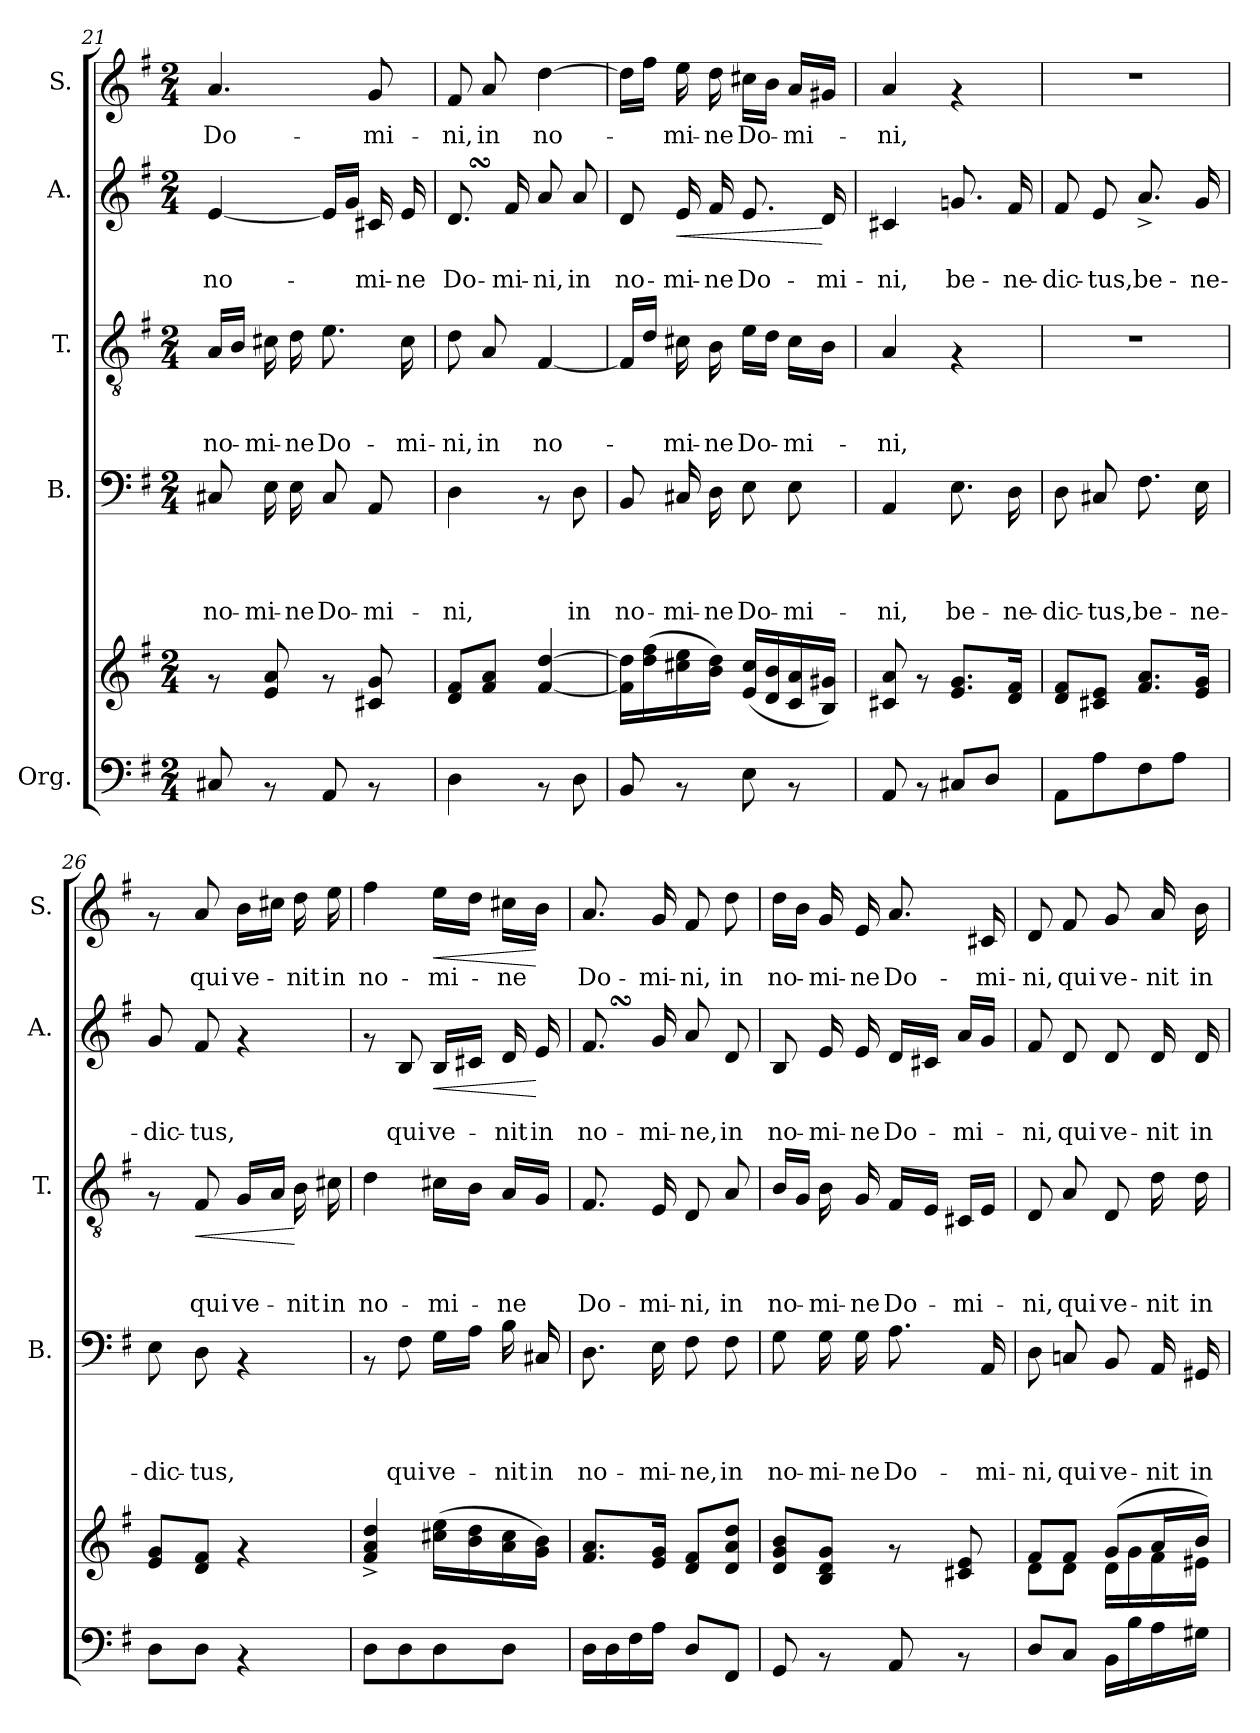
**kern	**kern	**kern	**text	**text	**text	**text	**kern	**text	**text	**text	**dynam	**kern	**text	**text	**dynam	**kern	**text	**dynam
*part5	*part5	*part4	*part4	*part4	*part4	*part4	*part3	*part3	*part3	*part3	*part3	*part2	*part2	*part2	*part2	*part1	*part1	*part1
*staff6	*staff5	*staff4	*staff4	*staff4	*staff4	*staff4	*staff3	*staff3	*staff3	*staff3	*staff3	*staff2	*staff2	*staff2	*staff2	*staff1	*staff1	*staff1
*I"Org.	*	*I"B.	*	*	*	*	*I"T.	*	*	*	*	*I"A.	*	*	*	*I"S.	*	*
*	*	*I'B.	*	*	*	*	*I'T.	*	*	*	*	*I'A.	*	*	*	*I'S.	*	*
*clefF4	*clefG2	*clefF4	*	*	*	*	*clefGv2	*	*	*	*	*clefG2	*	*	*	*clefG2	*	*
*k[f#]	*k[f#]	*k[f#]	*	*	*	*	*k[f#]	*	*	*	*	*k[f#]	*	*	*	*k[f#]	*	*
*G:	*G:	*G:	*	*	*	*	*G:	*	*	*	*	*G:	*	*	*	*G:	*	*
*M2/4	*M2/4	*M2/4	*	*	*	*	*M2/4	*	*	*	*	*M2/4	*	*	*	*M2/4	*	*
=21	=21	=21	=21	=21	=21	=21	=21	=21	=21	=21	=21	=21	=21	=21	=21	=21	=21	=21
!	!	!	!	!	!	!LO:LY:b	!	!	!	!LO:LY:b	!	!	!	!LO:LY:b	!	!	!LO:LY:b	!
8C#X/	8rf	8C#X/	.	.	.	no-	16A/LL	.	.	no-	.	[<4e/	.	no-	.	4.a/	Do-	.
.	.	.	.	.	.	.	16B/JJ	.	.	.	.	.	.	.	.	.	.	.
!	!	!	!	!	!	!LO:LY:b	!	!	!	!LO:LY:b	!	!	!	!	!	!	!	!
8rAA	8e/ 8a/	16E\	.	.	.	-mi-	16c#X\	.	.	-mi-	.	.	.	.	.	.	.	.
!	!	!	!	!	!	!LO:LY:b	!	!	!	!LO:LY:b	!	!	!	!	!	!	!	!
.	.	16E\	.	.	.	-ne	16d\	.	.	-ne	.	.	.	.	.	.	.	.
!	!	!	!	!	!	!LO:LY:b	!	!	!	!LO:LY:b	!	!	!	!	!	!	!	!
8AA/	8rf	8C#/	.	.	.	Do-	8.e\	.	.	Do-	.	16e/LL]	.	.	.	.	.	.
.	.	.	.	.	.	.	.	.	.	.	.	16g/JJ	.	.	.	.	.	.
!	!	!	!	!	!	!LO:LY:b	!	!	!	!	!	!	!	!LO:LY:b	!	!	!LO:LY:b	!
8rAA	8c#X/ 8g/	8AA/	.	.	.	-mi-	.	.	.	.	.	16c#X/	.	-mi-	.	8g/	-mi-	.
!	!	!	!	!	!	!	!	!	!	!LO:LY:b	!	!	!	!LO:LY:b	!	!	!	!
.	.	.	.	.	.	.	16c#\	.	.	-mi-	.	16e/	.	-ne	.	.	.	.
=22	=22	=22	=22	=22	=22	=22	=22	=22	=22	=22	=22	=22	=22	=22	=22	=22	=22	=22
!	!	!	!	!	!	!LO:LY:b	!	!	!	!LO:LY:b	!	!	!	!LO:LY:b	!	!	!LO:LY:b	!
4D\	8d/ 8f#/L	4D\	.	.	.	-ni,	8d\	.	.	-ni,	.	8.dSSS/	.	Do-	.	8f#/	-ni,	.
!	!	!	!	!	!	!	!	!	!	!LO:LY:b	!	!	!	!	!	!	!LO:LY:b	!
.	8f#/ 8a/J	.	.	.	.	.	8A/	.	.	in	.	.	.	.	.	8a/	in	.
!	!	!	!	!	!	!	!	!	!	!	!	!	!	!LO:LY:b	!	!	!	!
.	.	.	.	.	.	.	.	.	.	.	.	16f#/	.	-mi-	.	.	.	.
!	!	!	!	!	!	!	!	!	!	!LO:LY:b	!	!	!	!LO:LY:b	!	!	!LO:LY:b	!
8rAA	[<4f#/ [>4dd/	8rAA	.	.	.	.	[<4F#/	.	.	no-	.	8a/	.	-ni,	.	[>4dd\	no-	.
!	!	!	!	!	!	!LO:LY:b	!	!	!	!	!	!	!	!LO:LY:b	!	!	!	!
8D\	.	8D\	.	.	.	in	.	.	.	.	.	8a/	.	in	.	.	.	.
=23	=23	=23	=23	=23	=23	=23	=23	=23	=23	=23	=23	=23	=23	=23	=23	=23	=23	=23
!	!	!	!	!	!	!LO:LY:b	!	!	!	!	!	!	!	!LO:LY:b	!	!	!	!
8BB/	16f#\] 16dd\]LL	8BB/	.	.	.	no-	16F#/LL]	.	.	.	.	8d/	.	no-	.	16dd\LL]	.	.
.	(>16dd\ 16ff#\	.	.	.	.	.	16d/JJ	.	.	.	.	.	.	.	.	16ff#\JJ	.	.
!	!	!	!	!	!	!LO:LY:b	!	!	!	!LO:LY:b	!	!	!	!LO:LY:b	!LO:HP:b	!	!LO:LY:b	!
8rAA	16cc#X\ 16ee\	16C#X/	.	.	.	-mi-	16c#X\	.	.	-mi-	.	16e/	.	-mi-	<	16ee\	-mi-	.
!	!	!	!	!	!	!LO:LY:b	!	!	!	!LO:LY:b	!	!	!	!LO:LY:b	!	!	!LO:LY:b	!
.	16b\ 16dd\JJ)	16D\	.	.	.	-ne	16B\	.	.	-ne	.	16f#/	.	-ne	.	16dd\	-ne	.
!	!	!	!	!	!	!LO:LY:b	!	!	!	!LO:LY:b	!	!	!	!LO:LY:b	!	!	!LO:LY:b	!
8E\	(<16e/ 16cc#/LL	8E\	.	.	.	Do-	16e\LL	.	.	Do-	.	8.e/	.	Do-	.	16cc#X\LL	Do-	.
.	16d/ 16b/	.	.	.	.	.	16d\JJ	.	.	.	.	.	.	.	.	16b\JJ	.	.
!	!	!	!	!	!	!LO:LY:b	!	!	!	!LO:LY:b	!	!	!	!	!	!	!LO:LY:b	!
8rAA	16c/ 16a/	8E\	.	.	.	-mi-	16c#\LL	.	.	-mi-	.	.	.	.	.	16a/LL	-mi-	.
!	!	!	!	!	!	!	!	!	!	!	!	!	!	!LO:LY:b	!	!	!	!
.	16B/ 16g#X/JJ)	.	.	.	.	.	16B\JJ	.	.	.	.	16d/	.	-mi-	[	16g#X/JJ	.	.
=24	=24	=24	=24	=24	=24	=24	=24	=24	=24	=24	=24	=24	=24	=24	=24	=24	=24	=24
!	!	!	!	!	!	!LO:LY:b	!	!	!	!LO:LY:b	!	!	!	!LO:LY:b	!	!	!LO:LY:b	!
8AA/	8c#X/ 8a/	4AA/	.	.	.	-ni,	4A/	.	.	-ni,	.	4c#X/	.	-ni,	.	4a/	-ni,	.
8rAA	8rf	.	.	.	.	.	.	.	.	.	.	.	.	.	.	.	.	.
!	!	!	!	!	!	!LO:LY:b	!	!	!	!	!	!	!	!LO:LY:b	!	!	!	!
8C#X/L	8.e/ 8.g/L	8.E\	.	.	.	be-	4rF	.	.	.	.	8.gn/	.	be-	.	4rf	.	.
8D/J	.	.	.	.	.	.	.	.	.	.	.	.	.	.	.	.	.	.
!	!	!	!	!	!	!LO:LY:b	!	!	!	!	!	!	!	!LO:LY:b	!	!	!	!
.	16d/ 16f#/Jk	16D\	.	.	.	-ne-	.	.	.	.	.	16f#/	.	-ne-	.	.	.	.
=25	=25	=25	=25	=25	=25	=25	=25	=25	=25	=25	=25	=25	=25	=25	=25	=25	=25	=25
!	!	!	!	!	!	!LO:LY:b	!	!	!	!	!	!	!	!LO:LY:b	!	!	!	!
8AA\L	8d/ 8f#/L	8D\	.	.	.	-dic-	2r	.	.	.	.	8f#/	.	-dic-	.	2r	.	.
!	!	!	!	!	!	!LO:LY:b	!	!	!	!	!	!	!	!LO:LY:b	!	!	!	!
8A\	8c#X/ 8e/J	8C#X/	.	.	.	-tus,	.	.	.	.	.	8e/	.	-tus,	.	.	.	.
!	!	!	!	!	!	!LO:LY:b	!	!	!	!	!	!	!	!LO:LY:b	!	!	!	!
8F#\	8.f#/ 8.a/L	8.F#\	.	.	.	be-	.	.	.	.	.	8.a^</	.	be-	.	.	.	.
8A\J	.	.	.	.	.	.	.	.	.	.	.	.	.	.	.	.	.	.
!	!	!	!	!	!	!LO:LY:b	!	!	!	!	!	!	!	!LO:LY:b	!	!	!	!
.	16e/ 16g/Jk	16E\	.	.	.	-ne-	.	.	.	.	.	16g/	.	-ne-	.	.	.	.
!!LO:LB:g=z
=26	=26	=26	=26	=26	=26	=26	=26	=26	=26	=26	=26	=26	=26	=26	=26	=26	=26	=26
!	!	!	!	!	!	!LO:LY:b	!	!	!	!	!	!	!	!LO:LY:b	!	!	!	!
8D\L	8e/ 8g/L	8E\	.	.	.	-dic-	8rF	.	.	.	.	8g/	.	-dic-	.	8rf	.	.
!	!	!	!	!	!	!LO:LY:b	!	!	!	!LO:LY:b	!LO:HP:b	!	!	!LO:LY:b	!	!	!LO:LY:b	!
8D\J	8d/ 8f#/J	8D\	.	.	.	-tus,	8F#/	.	.	qui	<	8f#/	.	-tus,	.	8a/	qui	.
!	!	!	!	!	!	!	!	!	!	!LO:LY:b	!	!	!	!	!	!	!LO:LY:b	!
4rAA	4rf	4rAA	.	.	.	.	16G/LL	.	.	ve-	.	4rf	.	.	.	16b\LL	ve-	.
.	.	.	.	.	.	.	16A/JJ	.	.	.	.	.	.	.	.	16cc#X\JJ	.	.
!	!	!	!	!	!	!	!	!	!	!LO:LY:b	!	!	!	!	!	!	!LO:LY:b	!
.	.	.	.	.	.	.	16B\	.	.	-nit	[	.	.	.	.	16dd\	-nit	.
!	!	!	!	!	!	!	!	!	!	!LO:LY:b	!	!	!	!	!	!	!LO:LY:b	!
.	.	.	.	.	.	.	16c#X\	.	.	in	.	.	.	.	.	16ee\	in	.
=27	=27	=27	=27	=27	=27	=27	=27	=27	=27	=27	=27	=27	=27	=27	=27	=27	=27	=27
!	!	!	!	!	!	!	!	!	!	!LO:LY:b	!	!	!	!	!	!	!LO:LY:b	!
8D\L	4f#/^< 4a/^< 4dd/^<	8rAA	.	.	.	.	4d\	.	.	no-	.	8rf	.	.	.	4ff#\	no-	.
!	!	!	!	!	!	!LO:LY:b	!	!	!	!	!	!	!	!LO:LY:b	!	!	!	!
8D\	.	8F#\	.	.	.	qui	.	.	.	.	.	8B/	.	qui	.	.	.	.
!	!	!	!	!	!	!LO:LY:b	!	!	!	!LO:LY:b	!	!	!	!LO:LY:b	!LO:HP:b	!	!LO:LY:b	!LO:HP:b
8D\	(>16cc#X\ 16ee\LL	16G\LL	.	.	.	ve-	16c#X\LL	.	.	-mi-	.	16B/LL	.	ve-	<	16ee\LL	-mi-	<
.	16b\ 16dd\	16A\JJ	.	.	.	.	16B\JJ	.	.	.	.	16c#X/JJ	.	.	.	16dd\JJ	.	.
!	!	!	!	!	!	!LO:LY:b	!	!	!	!LO:LY:b	!	!	!	!LO:LY:b	!	!	!LO:LY:b	!
8D\J	16a\ 16cc#\	16B\	.	.	.	-nit	16A/LL	.	.	-ne	.	16d/	.	-nit	.	16cc#X\LL	-ne	.
!	!	!	!	!	!	!LO:LY:b	!	!	!	!	!	!	!	!LO:LY:b	!	!	!	!
.	16g\ 16b\JJ)	16C#X/	.	.	.	in	16G/JJ	.	.	.	.	16e/	.	in	[	16b\JJ	.	[
=28	=28	=28	=28	=28	=28	=28	=28	=28	=28	=28	=28	=28	=28	=28	=28	=28	=28	=28
!	!	!	!	!	!	!LO:LY:b	!	!	!	!LO:LY:b	!	!	!	!LO:LY:b	!	!	!LO:LY:b	!
16D\LL	8.f#/ 8.a/L	8.D\	.	.	.	no-	8.F#/	.	.	Do-	.	8.f#SsS/	.	no-	.	8.a/	Do-	.
16D\	.	.	.	.	.	.	.	.	.	.	.	.	.	.	.	.	.	.
16F#\	.	.	.	.	.	.	.	.	.	.	.	.	.	.	.	.	.	.
!	!	!	!	!	!	!LO:LY:b	!	!	!	!LO:LY:b	!	!	!	!LO:LY:b	!	!	!LO:LY:b	!
16A\JJ	16e/ 16g/Jk	16E\	.	.	.	-mi-	16E/	.	.	-mi-	.	16g/	.	-mi-	.	16g/	-mi-	.
!	!	!	!	!	!	!LO:LY:b	!	!	!	!LO:LY:b	!	!	!	!LO:LY:b	!	!	!LO:LY:b	!
8D/L	8d/ 8f#/L	8F#\	.	.	.	-ne,	8D/	.	.	-ni,	.	8a/	.	-ne,	.	8f#/	-ni,	.
!	!	!	!	!	!	!LO:LY:b	!	!	!	!LO:LY:b	!	!	!	!LO:LY:b	!	!	!LO:LY:b	!
8FF#/J	8d/ 8a/ 8dd/J	8F#\	.	.	.	in	8A/	.	.	in	.	8d/	.	in	.	8dd\	in	.
=29	=29	=29	=29	=29	=29	=29	=29	=29	=29	=29	=29	=29	=29	=29	=29	=29	=29	=29
!	!	!	!	!	!	!LO:LY:b	!	!	!	!LO:LY:b	!	!	!	!LO:LY:b	!	!	!LO:LY:b	!
8GG/	8d/ 8g/ 8b/L	8G\	.	.	.	no-	16B/LL	.	.	no-	.	8B/	.	no-	.	16dd\LL	no-	.
.	.	.	.	.	.	.	16G/JJ	.	.	.	.	.	.	.	.	16b\JJ	.	.
!	!	!	!	!	!	!LO:LY:b	!	!	!	!LO:LY:b	!	!	!	!LO:LY:b	!	!	!LO:LY:b	!
8rAA	8B/ 8d/ 8g/J	16G\	.	.	.	-mi-	16B\	.	.	-mi-	.	16e/	.	-mi-	.	16g/	-mi-	.
!	!	!	!	!	!	!LO:LY:b	!	!	!	!LO:LY:b	!	!	!	!LO:LY:b	!	!	!LO:LY:b	!
.	.	16G\	.	.	.	-ne	16G/	.	.	-ne	.	16e/	.	-ne	.	16e/	-ne	.
!	!	!	!	!	!	!LO:LY:b	!	!	!	!LO:LY:b	!	!	!	!LO:LY:b	!	!	!LO:LY:b	!
8AA/	8rf	8.A\	.	.	.	Do-	16F#/LL	.	.	Do-	.	16d/LL	.	Do-	.	8.a/	Do-	.
.	.	.	.	.	.	.	16E/JJ	.	.	.	.	16c#X/JJ	.	.	.	.	.	.
!	!	!	!	!	!	!	!	!	!	!LO:LY:b	!	!	!	!LO:LY:b	!	!	!	!
8rAA	8c#X/ 8e/	.	.	.	.	.	16C#X/LL	.	.	-mi-	.	16a/LL	.	-mi-	.	.	.	.
!	!	!	!	!	!	!LO:LY:b	!	!	!	!	!	!	!	!	!	!	!LO:LY:b	!
.	.	16AA/	.	.	.	-mi-	16E/JJ	.	.	.	.	16g/JJ	.	.	.	16c#X/	-mi-	.
=30	=30	=30	=30	=30	=30	=30	=30	=30	=30	=30	=30	=30	=30	=30	=30	=30	=30	=30
*	*^	*	*	*	*	*	*	*	*	*	*	*	*	*	*	*	*	*
!	!	!	!	!	!	!	!LO:LY:b	!	!	!	!LO:LY:b	!	!	!	!LO:LY:b	!	!	!LO:LY:b	!
8D/L	8f#/L	8d\L	8D\	.	.	.	-ni,	8D/	.	.	-ni,	.	8f#/	.	-ni,	.	8d/	-ni,	.
!	!	!	!	!	!	!	!LO:LY:b	!	!	!	!LO:LY:b	!	!	!	!LO:LY:b	!	!	!LO:LY:b	!
8C/J	8f#/J	8d\J	8Cn/	.	.	.	qui	8A/	.	.	qui	.	8d/	.	qui	.	8f#/	qui	.
!	!	!	!	!	!	!	!LO:LY:b	!	!	!	!LO:LY:b	!	!	!	!LO:LY:b	!	!	!LO:LY:b	!
16BB\LL	(>8g/L	16d\LL	8BB/	.	.	.	ve-	8D/	.	.	ve-	.	8d/	.	ve-	.	8g/	ve-	.
16B\	.	16g\	.	.	.	.	.	.	.	.	.	.	.	.	.	.	.	.	.
!	!	!	!	!	!	!	!LO:LY:b	!	!	!	!LO:LY:b	!	!	!	!LO:LY:b	!	!	!LO:LY:b	!
16A\	16a/L	16f#\	16AA/	.	.	.	-nit	16d\	.	.	-nit	.	16d/	.	-nit	.	16a/	-nit	.
!	!	!	!	!	!	!	!LO:LY:b	!	!	!	!LO:LY:b	!	!	!	!LO:LY:b	!	!	!LO:LY:b	!
16G#X\JJ	16b/JJ)	16e#X\JJ	16GG#X/	.	.	.	in	16d\	.	.	in	.	16d/	.	in	.	16b\	in	.
*	*v	*v	*	*	*	*	*	*	*	*	*	*	*	*	*	*	*	*	*
=	=	=	=	=	=	=	=	=	=	=	=	=	=	=	=	=	=	=
*-	*-	*-	*-	*-	*-	*-	*-	*-	*-	*-	*-	*-	*-	*-	*-	*-	*-	*-
